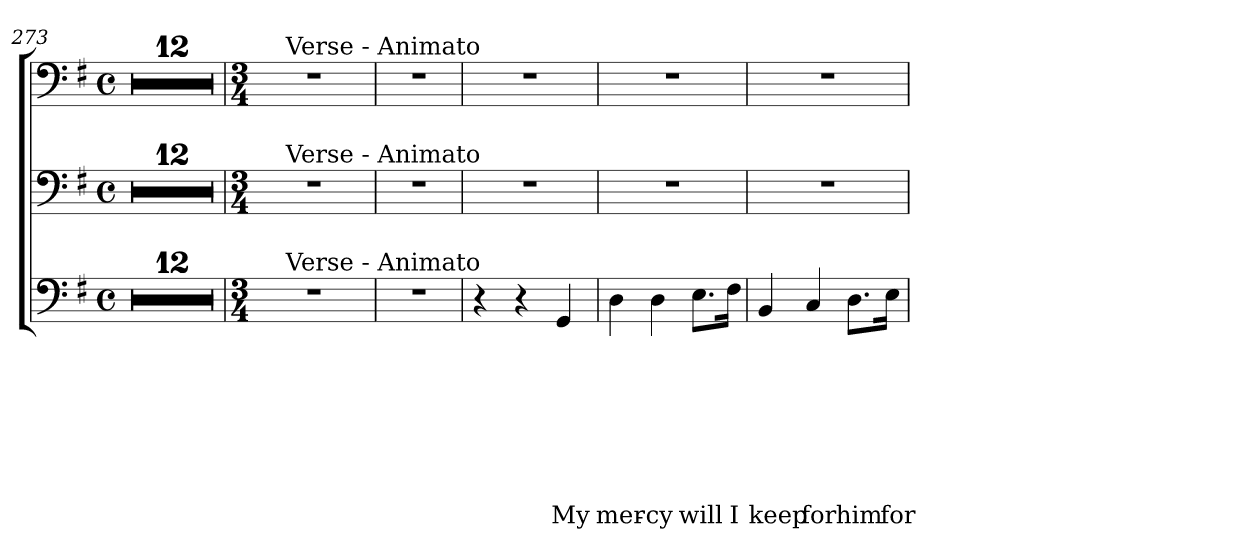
**kern	**text	**text	**text	**text	**text	**text	**text	**text	**kern	**kern
*part3	*part3	*part3	*part3	*part3	*part3	*part3	*part3	*part3	*part2	*part1
*staff3	*staff3	*staff3	*staff3	*staff3	*staff3	*staff3	*staff3	*staff3	*staff2	*staff1
*clefF4	*	*	*	*	*	*	*	*	*clefF4	*clefF4
*k[f#]	*	*	*	*	*	*	*	*	*k[f#]	*k[f#]
*G:	*	*	*	*	*	*	*	*	*G:	*G:
*M4/4	*	*	*	*	*	*	*	*	*M4/4	*M4/4
*met(c)	*	*	*	*	*	*	*	*	*met(c)	*met(c)
=273	=273	=273	=273	=273	=273	=273	=273	=273	=273	=273
1r	.	.	.	.	.	.	.	.	1r	1r
=274	=274	=274	=274	=274	=274	=274	=274	=274	=274	=274
1r	.	.	.	.	.	.	.	.	1r	1r
=275	=275	=275	=275	=275	=275	=275	=275	=275	=275	=275
1r	.	.	.	.	.	.	.	.	1r	1r
=276	=276	=276	=276	=276	=276	=276	=276	=276	=276	=276
1r	.	.	.	.	.	.	.	.	1r	1r
=277	=277	=277	=277	=277	=277	=277	=277	=277	=277	=277
1r	.	.	.	.	.	.	.	.	1r	1r
=278	=278	=278	=278	=278	=278	=278	=278	=278	=278	=278
1r	.	.	.	.	.	.	.	.	1r	1r
=279	=279	=279	=279	=279	=279	=279	=279	=279	=279	=279
1r	.	.	.	.	.	.	.	.	1r	1r
=280	=280	=280	=280	=280	=280	=280	=280	=280	=280	=280
1r	.	.	.	.	.	.	.	.	1r	1r
=281	=281	=281	=281	=281	=281	=281	=281	=281	=281	=281
1r	.	.	.	.	.	.	.	.	1r	1r
=282	=282	=282	=282	=282	=282	=282	=282	=282	=282	=282
1r	.	.	.	.	.	.	.	.	1r	1r
=283	=283	=283	=283	=283	=283	=283	=283	=283	=283	=283
1r	.	.	.	.	.	.	.	.	1r	1r
=284	=284	=284	=284	=284	=284	=284	=284	=284	=284	=284
1r	.	.	.	.	.	.	.	.	1r	1r
=285	=285	=285	=285	=285	=285	=285	=285	=285	=285	=285
*M3/4	*	*	*	*	*	*	*	*	*M3/4	*M3/4
*^	*	*	*	*	*	*	*	*	*^	*^
2.r	8ryy	.	.	.	.	.	.	.	.	2.r	8ryy	2.r	8ryy
!	!	!	!	!	!	!	!	!	!	!	!	!	!LO:TX:a:t=Verse - Animato
!	!	!	!	!	!	!	!	!	!	!	!LO:TX:a:t=Verse - Animato	!	!
!	!LO:TX:a:t=Verse - Animato	!	!	!	!	!	!	!	!	!	!	!	!
.	2ryy	.	.	.	.	.	.	.	.	.	2ryy	.	2ryy
.	8ryy	.	.	.	.	.	.	.	.	.	8ryy	.	8ryy
*v	*v	*	*	*	*	*	*	*	*	*	*	*v	*v
*	*	*	*	*	*	*	*	*	*v	*v	*
=286	=286	=286	=286	=286	=286	=286	=286	=286	=286	=286
2.r	.	.	.	.	.	.	.	.	2.r	2.r
=287	=287	=287	=287	=287	=287	=287	=287	=287	=287	=287
4r	.	.	.	.	.	.	.	.	2.r	2.r
4r	.	.	.	.	.	.	.	.	.	.
!	!	!	!	!	!	!	!	!LO:LY:b	!	!
4GG/	.	.	.	.	.	.	.	My	.	.
=288	=288	=288	=288	=288	=288	=288	=288	=288	=288	=288
!	!	!	!	!	!	!	!	!LO:LY:b	!	!
4D\	.	.	.	.	.	.	.	mer-	2.r	2.r
!	!	!	!	!	!	!	!	!LO:LY:b	!	!
4D\	.	.	.	.	.	.	.	-cy	.	.
!	!	!	!	!	!	!	!	!LO:LY:b	!	!
8.E\L	.	.	.	.	.	.	.	will	.	.
!	!	!	!	!	!	!	!	!LO:LY:b	!	!
16F#\Jk	.	.	.	.	.	.	.	I	.	.
=289	=289	=289	=289	=289	=289	=289	=289	=289	=289	=289
!	!	!	!	!	!	!	!	!LO:LY:b	!	!
4BB/	.	.	.	.	.	.	.	keep	2.r	2.r
!	!	!	!	!	!	!	!	!LO:LY:b	!	!
4C/	.	.	.	.	.	.	.	for	.	.
!	!	!	!	!	!	!	!	!LO:LY:b	!	!
8.D\L	.	.	.	.	.	.	.	him	.	.
!	!	!	!	!	!	!	!	!LO:LY:b	!	!
16E\Jk	.	.	.	.	.	.	.	for	.	.
=	=	=	=	=	=	=	=	=	=	=
*-	*-	*-	*-	*-	*-	*-	*-	*-	*-	*-
